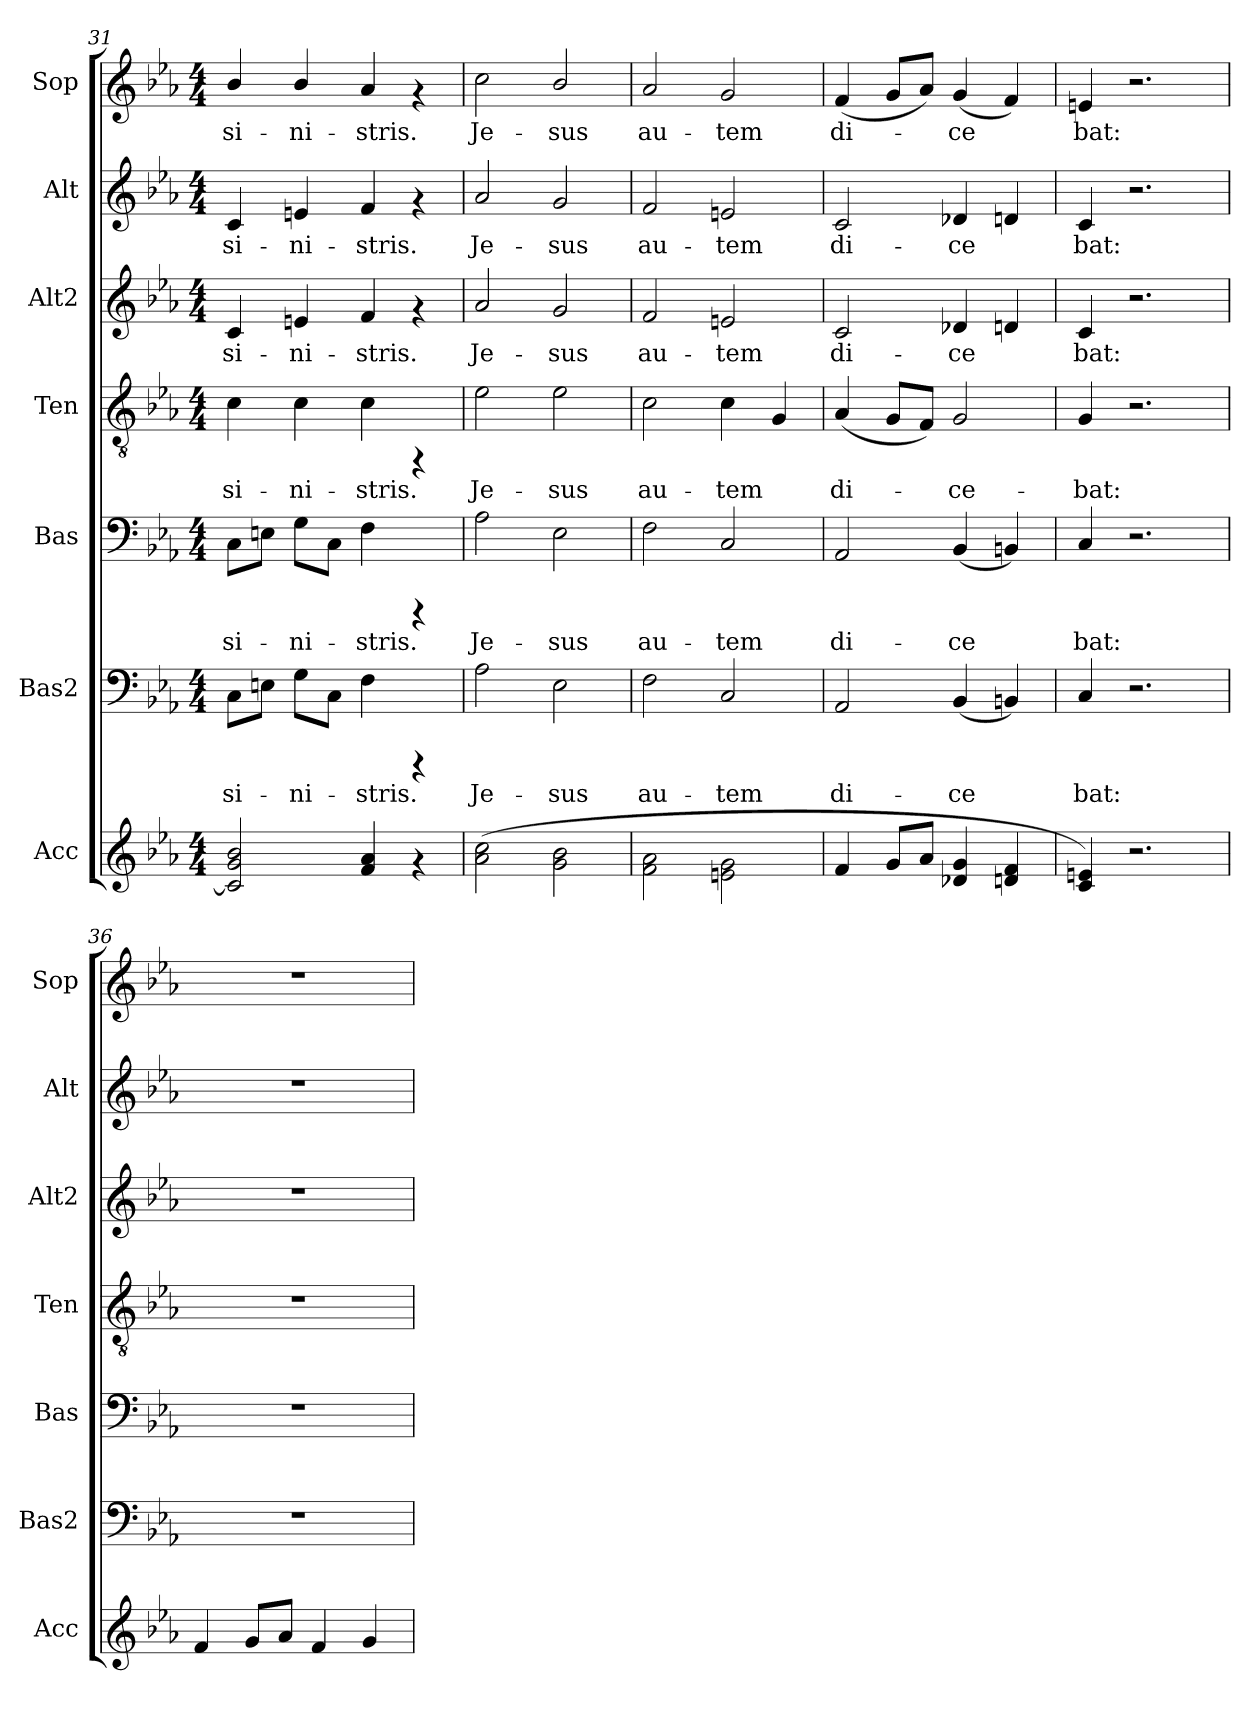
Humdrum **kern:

**kern	**kern	**text	**kern	**text	**kern	**text	**kern	**text	**kern	**text	**kern	**text
*part7	*part6	*part6	*part5	*part5	*part4	*part4	*part3	*part3	*part2	*part2	*part1	*part1
*staff7	*staff6	*staff6	*staff5	*staff5	*staff4	*staff4	*staff3	*staff3	*staff2	*staff2	*staff1	*staff1
*I"Acc	*I"Bas2	*	*I"Bas	*	*I"Ten	*	*I"Alt2	*	*I"Alt	*	*I"Sop	*
*I'Acc	*I'Bas2	*	*I'Bas	*	*I'Ten	*	*I'Alt2	*	*I'Alt	*	*I'Sop	*
*clefG2	*clefF4	*	*clefF4	*	*clefGv2	*	*clefG2	*	*clefG2	*	*clefG2	*
*k[b-e-a-]	*k[b-e-a-]	*	*k[b-e-a-]	*	*k[b-e-a-]	*	*k[b-e-a-]	*	*k[b-e-a-]	*	*k[b-e-a-]	*
*E-:	*E-:	*	*E-:	*	*E-:	*	*E-:	*	*E-:	*	*E-:	*
*M4/4	*M4/4	*	*M4/4	*	*M4/4	*	*M4/4	*	*M4/4	*	*M4/4	*
=31	=31	=31	=31	=31	=31	=31	=31	=31	=31	=31	=31	=31
!	!	!LO:LY:b:cj	!	!LO:LY:b:cj	!	!LO:LY:b:cj	!	!LO:LY:b:cj	!	!LO:LY:b:cj	!	!LO:LY:b:cj
2b-/ 2g/ 2c/]	8C\L	si-	8C\L	si-	4c\	si-	4c/	si-	4c/	si-	4b->/	si-
!	!	!LO:LY:b:cj	!	!LO:LY:b:cj	!	!	!	!	!	!	!	!
.	8En\J	.	8En\J	.	.	.	.	.	.	.	.	.
!	!	!LO:LY:b:cj	!	!LO:LY:b:cj	!	!LO:LY:b:cj	!	!LO:LY:b:cj	!	!LO:LY:b:cj	!	!LO:LY:b:cj
.	8G\L	ni-	8G\L	ni-	4c\	ni-	4en/	ni-	4en/	ni-	4b-/	ni-
!	!	!LO:LY:b:cj	!	!LO:LY:b:cj	!	!	!	!	!	!	!	!
.	8C\J	.	8C\J	.	.	.	.	.	.	.	.	.
!	!	!LO:LY:b:cj	!	!LO:LY:b:cj	!	!LO:LY:b:cj	!	!LO:LY:b:cj	!	!LO:LY:b:cj	!	!LO:LY:b:cj
4a-/ 4f/	4F\	stris.	4F\	stris.	4c\	stris.	4f/	stris.	4f/	stris.	4a-/	stris.
4rf	4rCCC	.	4rCCC	.	4rFF	.	4rf	.	4rf	.	4rf	.
!!LO:PB:g=z
=32	=32	=32	=32	=32	=32	=32	=32	=32	=32	=32	=32	=32
!	!	!LO:LY:b:cj	!	!LO:LY:b:cj	!	!LO:LY:b:cj	!	!LO:LY:b:cj	!	!LO:LY:b:cj	!	!LO:LY:b:cj
(>2cc\ 2a-\	2A-\	Je-	2A-\	Je-	2e-\	Je-	2a-/	Je-	2a-/	Je-	2cc>\	Je-
!	!	!LO:LY:b:cj	!	!LO:LY:b:cj	!	!LO:LY:b:cj	!	!LO:LY:b:cj	!	!LO:LY:b:cj	!	!LO:LY:b:cj
2g\ 2b-\	2E-\	sus	2E-\	sus	2e-\	sus	2g/	sus	2g/	sus	2b-/	sus
=33	=33	=33	=33	=33	=33	=33	=33	=33	=33	=33	=33	=33
!	!	!LO:LY:b:cj	!	!LO:LY:b:cj	!	!LO:LY:b:cj	!	!LO:LY:b:cj	!	!LO:LY:b:cj	!	!LO:LY:b:cj
2a-\ 2f\	2F\	au-	2F\	au-	2c\	au-	2f/	au-	2f/	au-	2a->/	au-
!	!	!LO:LY:b:cj	!	!LO:LY:b:cj	!	!LO:LY:b:cj	!	!LO:LY:b:cj	!	!LO:LY:b:cj	!	!LO:LY:b:cj
2g\ 2en\	2C/	tem	2C/	tem	4c\	tem	2en/	tem	2en/	tem	2g/	tem
!	!	!	!	!	!	!LO:LY:b:cj	!	!	!	!	!	!
.	.	.	.	.	4G/	.	.	.	.	.	.	.
=34	=34	=34	=34	=34	=34	=34	=34	=34	=34	=34	=34	=34
!	!	!LO:LY:b:cj	!	!LO:LY:b:cj	!	!LO:LY:b:cj	!	!LO:LY:b:cj	!	!LO:LY:b:cj	!	!LO:LY:b:cj
4f/	2AA-/	di-	2AA-/	di-	(>4A-/	di-	2c/	di-	2c/	di-	(<4f>/	di-
!	!	!	!	!	!	!LO:LY:b:cj	!	!	!	!	!	!LO:LY:b:cj
8g/L	.	.	.	.	8G/L	.	.	.	.	.	8g/L	.
!	!	!	!	!	!	!LO:LY:b:cj	!	!	!	!	!	!LO:LY:b:cj
8a-/J	.	.	.	.	8F/J)	.	.	.	.	.	8a-/J)	.
!	!	!LO:LY:b:cj	!	!LO:LY:b:cj	!	!LO:LY:b:cj	!	!LO:LY:b:cj	!	!LO:LY:b:cj	!	!LO:LY:b:cj
4g/ 4d-X/	(<4BB-/	ce-	(<4BB-/	ce-	2G/	ce-	4d-X/	ce-	4d-X/	ce-	(<4g/	ce-
!	!	!LO:LY:b:cj	!	!LO:LY:b:cj	!	!	!	!LO:LY:b:cj	!	!LO:LY:b:cj	!	!LO:LY:b:cj
4f/ 4dn/	4BBn/)	--	4BBn/)	--	.	.	4dn/	--	4dn/	--	4f>/)	--
=35	=35	=35	=35	=35	=35	=35	=35	=35	=35	=35	=35	=35
!	!	!LO:LY:b:cj	!	!LO:LY:b:cj	!	!LO:LY:b:cj	!	!LO:LY:b:cj	!	!LO:LY:b:cj	!	!LO:LY:b:cj
4en/ 4c/)	4C/	bat:	4C/	bat:	4G/	bat:	4c/	bat:	4c/	bat:	4en/	bat:
2.r	2.r	.	2.r	.	2.r	.	2.r	.	2.r	.	2.r	.
!!LO:PB:g=z
=36	=36	=36	=36	=36	=36	=36	=36	=36	=36	=36	=36	=36
4f/	1r	.	1r	.	1r	.	1r	.	1r	.	1r	.
8g/L	.	.	.	.	.	.	.	.	.	.	.	.
8a-/J	.	.	.	.	.	.	.	.	.	.	.	.
4f/	.	.	.	.	.	.	.	.	.	.	.	.
4g/	.	.	.	.	.	.	.	.	.	.	.	.
=	=	=	=	=	=	=	=	=	=	=	=	=
*-	*-	*-	*-	*-	*-	*-	*-	*-	*-	*-	*-	*-
